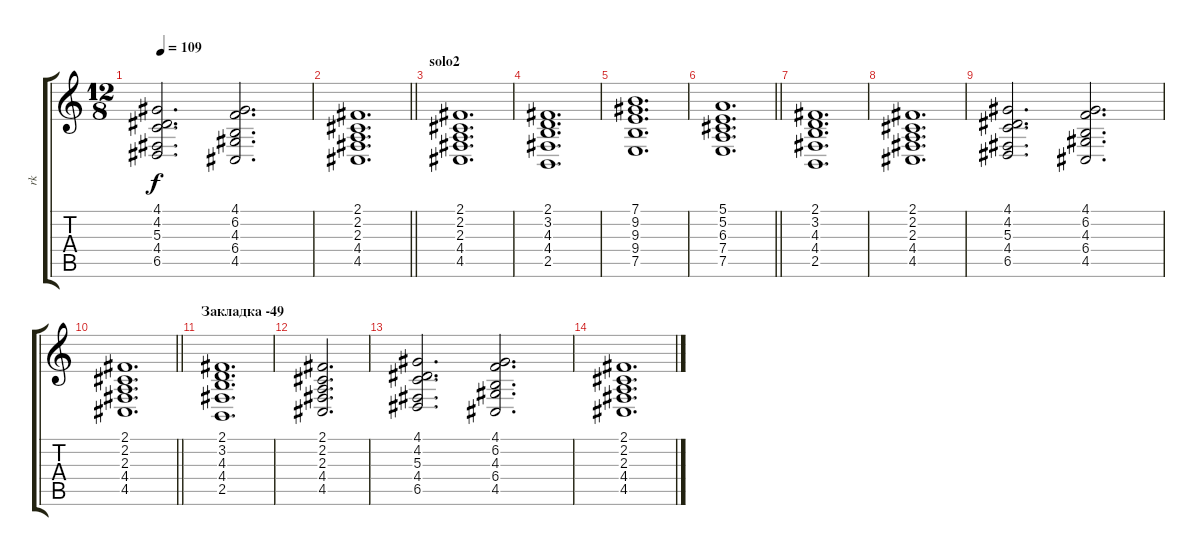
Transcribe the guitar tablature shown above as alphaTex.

\track ("rk" "rk") {instrument stringensemble1}
\staff {score tabs}
\tuning (E4 B3 G3 D3 A2 E2) {hide}
\ts (12 8)
\tempo 109
\clef g2
\ks c
(4.1 4.2 5.3 4.4 6.5).2{d dy f} (4.1 6.2 4.3 6.4 4.5).2{d} |
\barLineRight lightlight
(2.1 2.2 2.3 4.4 4.5).1{d} |
\section ("" "solo2")
(2.1 2.2 2.3 4.4 4.5).1{d} |
(2.1 3.2 4.3 4.4 2.5).1{d} |
(7.1 9.2 9.3 9.4 7.5).1{d} |
\barLineRight lightlight
(5.1 5.2 6.3 7.4 7.5).1{d} |
(2.1 3.2 4.3 4.4 2.5).1{d} |
(2.1 2.2 2.3 4.4 4.5).1{d} |
(4.1 4.2 5.3 4.4 6.5).2{d} (4.1 6.2 4.3 6.4 4.5).2{d} |
\barLineRight lightlight
(2.1 2.2 2.3 4.4 4.5).1{d} |
\section ("" "Закладка -49")
(2.1 3.2 4.3 4.4 2.5).1{d} |
(2.1 2.2 2.3 4.4 4.5).2{d} |
(4.1 4.2 5.3 4.4 6.5).2{d} (4.1 6.2 4.3 6.4 4.5).2{d} |
(2.1 2.2 2.3 4.4 4.5).1{d volume 0}
